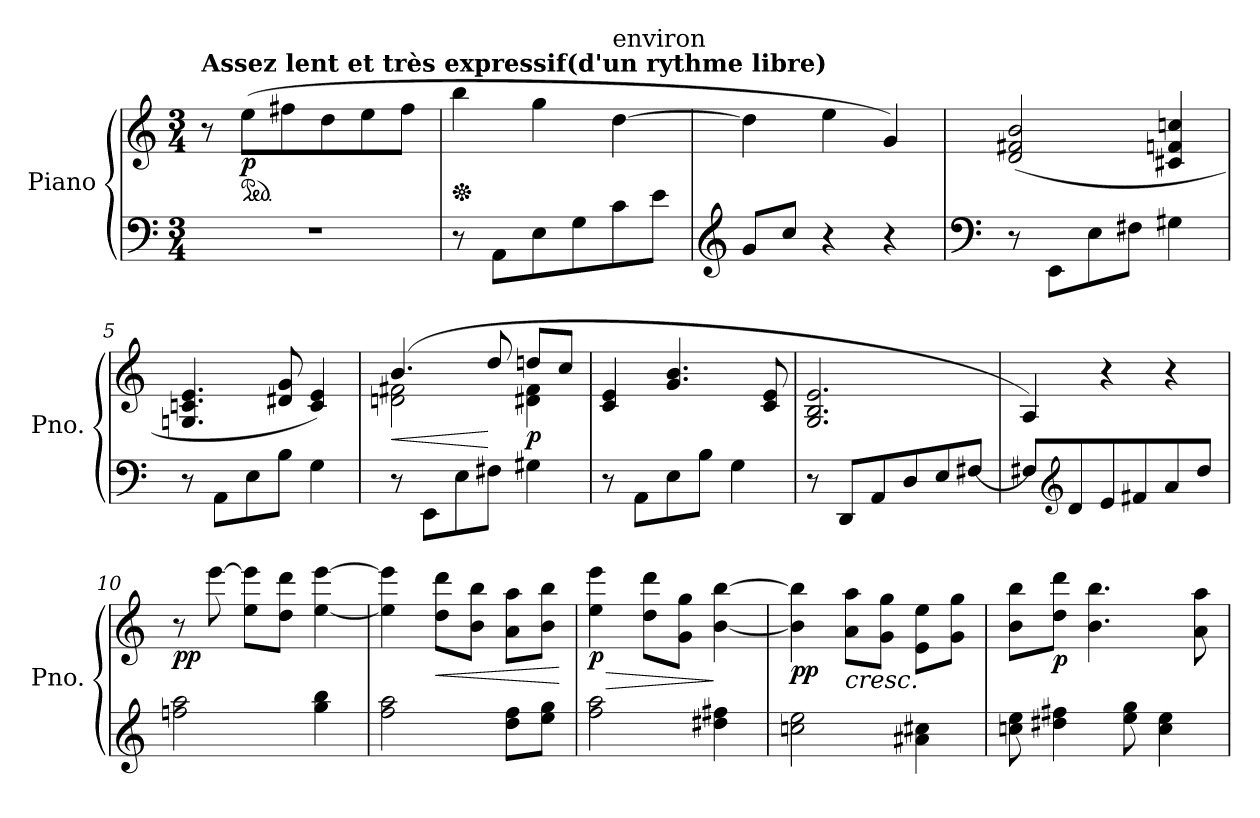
**kern	**kern	**dynam
*part1	*part1	*part1
*staff2	*staff1	*staff1/2
*I"Piano	*	*
*I'Pno.	*	*
*clefF4	*clefG2	*
*k[]	*k[]	*
*M3/4	*M3/4	*
*MM60	*MM60	*
=1	=1	=1
!	!LO:TX:a:B:t=Assez lent et très expressif(d'un rythme libre)	!
2.r	8r	.
*	*ped	*
!	!	!LO:DY:b
.	(8ee\L	p
*	*MM58	*
.	8ff#X\	.
.	8dd\	.
*	*MM56	*
.	8ee\	.
*	*MM52	*
.	8ff#\J	.
=2	=2	=2
*	*Xped	*
*	*MM58	*
8r	4bb\	.
8AA\L	.	.
*	*MM60	*
8E\	4gg\	.
8G\	.	.
!	!LO:TX:a:t=environ	!
8c\	[4dd\	.
8e\J	.	.
=3	=3	=3
*clefG2	*	*
8g/L	4dd\]	.
8cc/J	.	.
*	*MM58	*
4r	4ee\	.
*	*MM56	*
4r	4g/)	.
!!LO:LB:g=z
=4	=4	=4
*clefF4	*	*
*	*MM58	*
8r	(2d/ 2f#X/ 2b/	.
8EE\L	.	.
8E\	.	.
8F#X\J	.	.
*	*MM56	*
4G#X\	4c#X/ 4fn/ 4ccni/	.
=5	=5	=5
*	*MM60	*
8r	4.Gn/ 4.cn/ 4.e/	.
8AA\L	.	.
8E\	.	.
8B\J	8d#X/ 8g/	.
*	*MM56	*
4G\	4c/ 4e/)	.
=6	=6	=6
*	*MM60	*
!	!	!LO:HP:b
*	*^	*
8r	(4.b/	2dn\ 2f#X\	<
8EE\L	.	.	.
8E\	.	.	.
*	*MM58	*	*
8F#X\J	8dd/	.	[
*	*MM56	*	*
!	!	!	!LO:DY:b
4G#X\	8ddni/L	4d#X\ 4f#\	p
.	8cc/J	.	.
*	*v	*v	*
!!LO:LB:g=z
=7	=7	=7
*	*MM58	*
8r	4c/ 4e/	.
8AA\L	.	.
*	*MM60	*
8E\	4.g/ 4.b/	.
8B\J	.	.
4G\	.	.
*	*MM58	*
.	8c/ 8e/	.
=8	=8	=8
8r	2.G/ 2.B/ 2.e/	.
8DD/L	.	.
8AA/	.	.
8D/	.	.
8E/	.	.
[8F#X/J	.	.
=9	=9	=9
*	*MM58	*
8F#X/L]	4A/)	.
*clefG2	*	*
8d/	.	.
*	*MM56	*
8e/	4r	.
8f#X/	.	.
*	*MM52	*
8a/	4r	.
8dd/J	.	.
!!LO:LB:g=z
=10	=10	=10
*	*MM58	*
!	!	!LO:DY:b
2ffn\ 2aa\	8r	pp
.	[8eee\	.
*	*MM60	*
.	8ee\ 8eee\]L	.
.	8dd\ 8ddd\J	.
4gg\ 4bb\	[4ee\ [4eee\	.
=11	=11	=11
2ff\ 2aa\	4ee\] 4eee\]	.
*	*MM58	*
!	!	!LO:HP:b
.	8dd\ 8ddd\L	<
.	8b\ 8bb\J	.
8dd\ 8ff\L	8a\ 8aa\L	.
8ee\ 8gg\J	8b\ 8bb\J	.
.	.	[
=12	=12	=12
*	*MM60	*
!	!	!LO:HP:b
!	!	!LO:DY:n=1:b
2ff\ 2aa\	4ee\ 4eee\	> p
.	8dd\ 8ddd\L	.
.	8g\ 8gg\J	.
4dd#X\ 4ff#X\	[4b\ [4bb\	]
!!LO:PB:g=z
=13	=13	=13
!	!	!LO:DY:b
2ccn\ 2ee\	4b\] 4bb\]	pp
*	*MM58	*
!	!	!LO:HP:b
.	8a\ 8aa\L	<
.	8g\ 8gg\J	.
4a#X\ 4cc#X\	8e\ 8ee\L	.
.	8g\ 8gg\J	.
=14	=14	=14
8ccn\ 8ee\	8b\ 8bb\L	.
!	!	!LO:DY:b
4dd#X\ 4ff#X\	8dd\ 8ddd\J	p
.	4.b\ 4.bb\	[
8ee\ 8gg\	.	.
4cc\ 4ee\	.	.
.	8a\ 8aa\	.
=	=	=
*-	*-	*-
